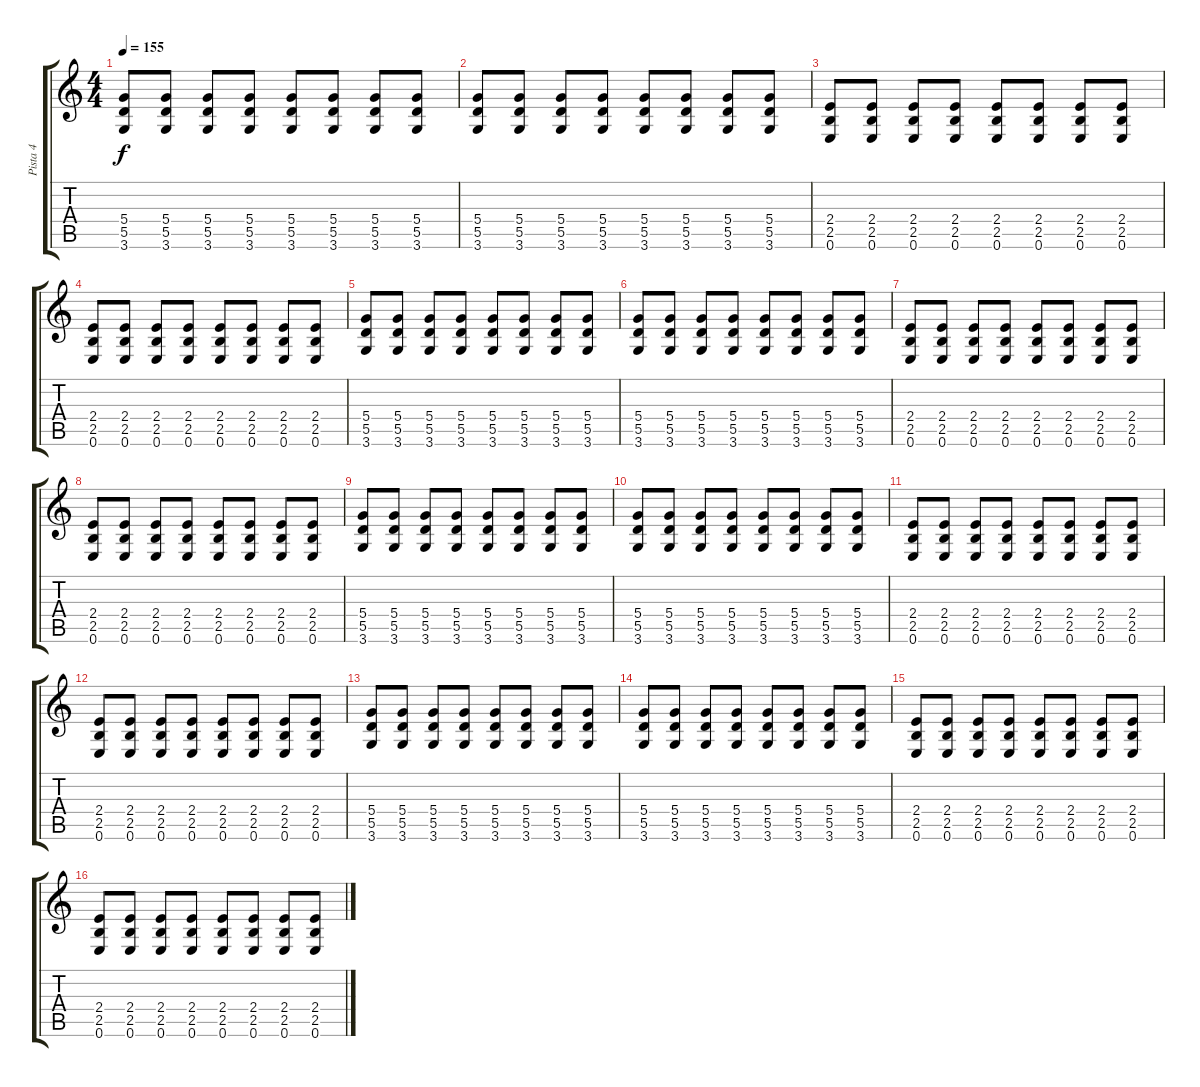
\track ("Pista 4" "Pista 4") {instrument overdrivenguitar}
\staff {score tabs}
\tuning (E4 B3 G3 D3 A2 E2) {hide}
\ts (4 4)
\tempo 155
\clef g2
\ks c
(5.4 5.5 3.6).8{dy f} (5.4 5.5 3.6).8 (5.4 5.5 3.6).8 (5.4 5.5 3.6).8 (5.4 5.5 3.6).8 (5.4 5.5 3.6).8 (5.4 5.5 3.6).8 (5.4 5.5 3.6).8 |
(5.4 5.5 3.6).8 (5.4 5.5 3.6).8 (5.4 5.5 3.6).8 (5.4 5.5 3.6).8 (5.4 5.5 3.6).8 (5.4 5.5 3.6).8 (5.4 5.5 3.6).8 (5.4 5.5 3.6).8 |
(2.4 2.5 0.6).8 (2.4 2.5 0.6).8 (2.4 2.5 0.6).8 (2.4 2.5 0.6).8 (2.4 2.5 0.6).8 (2.4 2.5 0.6).8 (2.4 2.5 0.6).8 (2.4 2.5 0.6).8 |
(2.4 2.5 0.6).8 (2.4 2.5 0.6).8 (2.4 2.5 0.6).8 (2.4 2.5 0.6).8 (2.4 2.5 0.6).8 (2.4 2.5 0.6).8 (2.4 2.5 0.6).8 (2.4 2.5 0.6).8 |
(5.4 5.5 3.6).8 (5.4 5.5 3.6).8 (5.4 5.5 3.6).8 (5.4 5.5 3.6).8 (5.4 5.5 3.6).8 (5.4 5.5 3.6).8 (5.4 5.5 3.6).8 (5.4 5.5 3.6).8 |
(5.4 5.5 3.6).8 (5.4 5.5 3.6).8 (5.4 5.5 3.6).8 (5.4 5.5 3.6).8 (5.4 5.5 3.6).8 (5.4 5.5 3.6).8 (5.4 5.5 3.6).8 (5.4 5.5 3.6).8 |
(2.4 2.5 0.6).8 (2.4 2.5 0.6).8 (2.4 2.5 0.6).8 (2.4 2.5 0.6).8 (2.4 2.5 0.6).8 (2.4 2.5 0.6).8 (2.4 2.5 0.6).8 (2.4 2.5 0.6).8 |
(2.4 2.5 0.6).8 (2.4 2.5 0.6).8 (2.4 2.5 0.6).8 (2.4 2.5 0.6).8 (2.4 2.5 0.6).8 (2.4 2.5 0.6).8 (2.4 2.5 0.6).8 (2.4 2.5 0.6).8 |
(5.4 5.5 3.6).8 (5.4 5.5 3.6).8 (5.4 5.5 3.6).8 (5.4 5.5 3.6).8 (5.4 5.5 3.6).8 (5.4 5.5 3.6).8 (5.4 5.5 3.6).8 (5.4 5.5 3.6).8 |
(5.4 5.5 3.6).8 (5.4 5.5 3.6).8 (5.4 5.5 3.6).8 (5.4 5.5 3.6).8 (5.4 5.5 3.6).8 (5.4 5.5 3.6).8 (5.4 5.5 3.6).8 (5.4 5.5 3.6).8 |
(2.4 2.5 0.6).8 (2.4 2.5 0.6).8 (2.4 2.5 0.6).8 (2.4 2.5 0.6).8 (2.4 2.5 0.6).8 (2.4 2.5 0.6).8 (2.4 2.5 0.6).8 (2.4 2.5 0.6).8 |
(2.4 2.5 0.6).8 (2.4 2.5 0.6).8 (2.4 2.5 0.6).8 (2.4 2.5 0.6).8 (2.4 2.5 0.6).8 (2.4 2.5 0.6).8 (2.4 2.5 0.6).8 (2.4 2.5 0.6).8 |
(5.4 5.5 3.6).8{volume 10} (5.4 5.5 3.6).8 (5.4 5.5 3.6).8 (5.4 5.5 3.6).8 (5.4 5.5 3.6).8 (5.4 5.5 3.6).8 (5.4 5.5 3.6).8 (5.4 5.5 3.6).8 |
(5.4 5.5 3.6).8 (5.4 5.5 3.6).8 (5.4 5.5 3.6).8 (5.4 5.5 3.6).8 (5.4 5.5 3.6).8 (5.4 5.5 3.6).8 (5.4 5.5 3.6).8 (5.4 5.5 3.6).8 |
(2.4 2.5 0.6).8 (2.4 2.5 0.6).8 (2.4 2.5 0.6).8 (2.4 2.5 0.6).8 (2.4 2.5 0.6).8 (2.4 2.5 0.6).8 (2.4 2.5 0.6).8 (2.4 2.5 0.6).8 |
(2.4 2.5 0.6).8 (2.4 2.5 0.6).8 (2.4 2.5 0.6).8 (2.4 2.5 0.6).8 (2.4 2.5 0.6).8 (2.4 2.5 0.6).8 (2.4 2.5 0.6).8 (2.4 2.5 0.6).8
